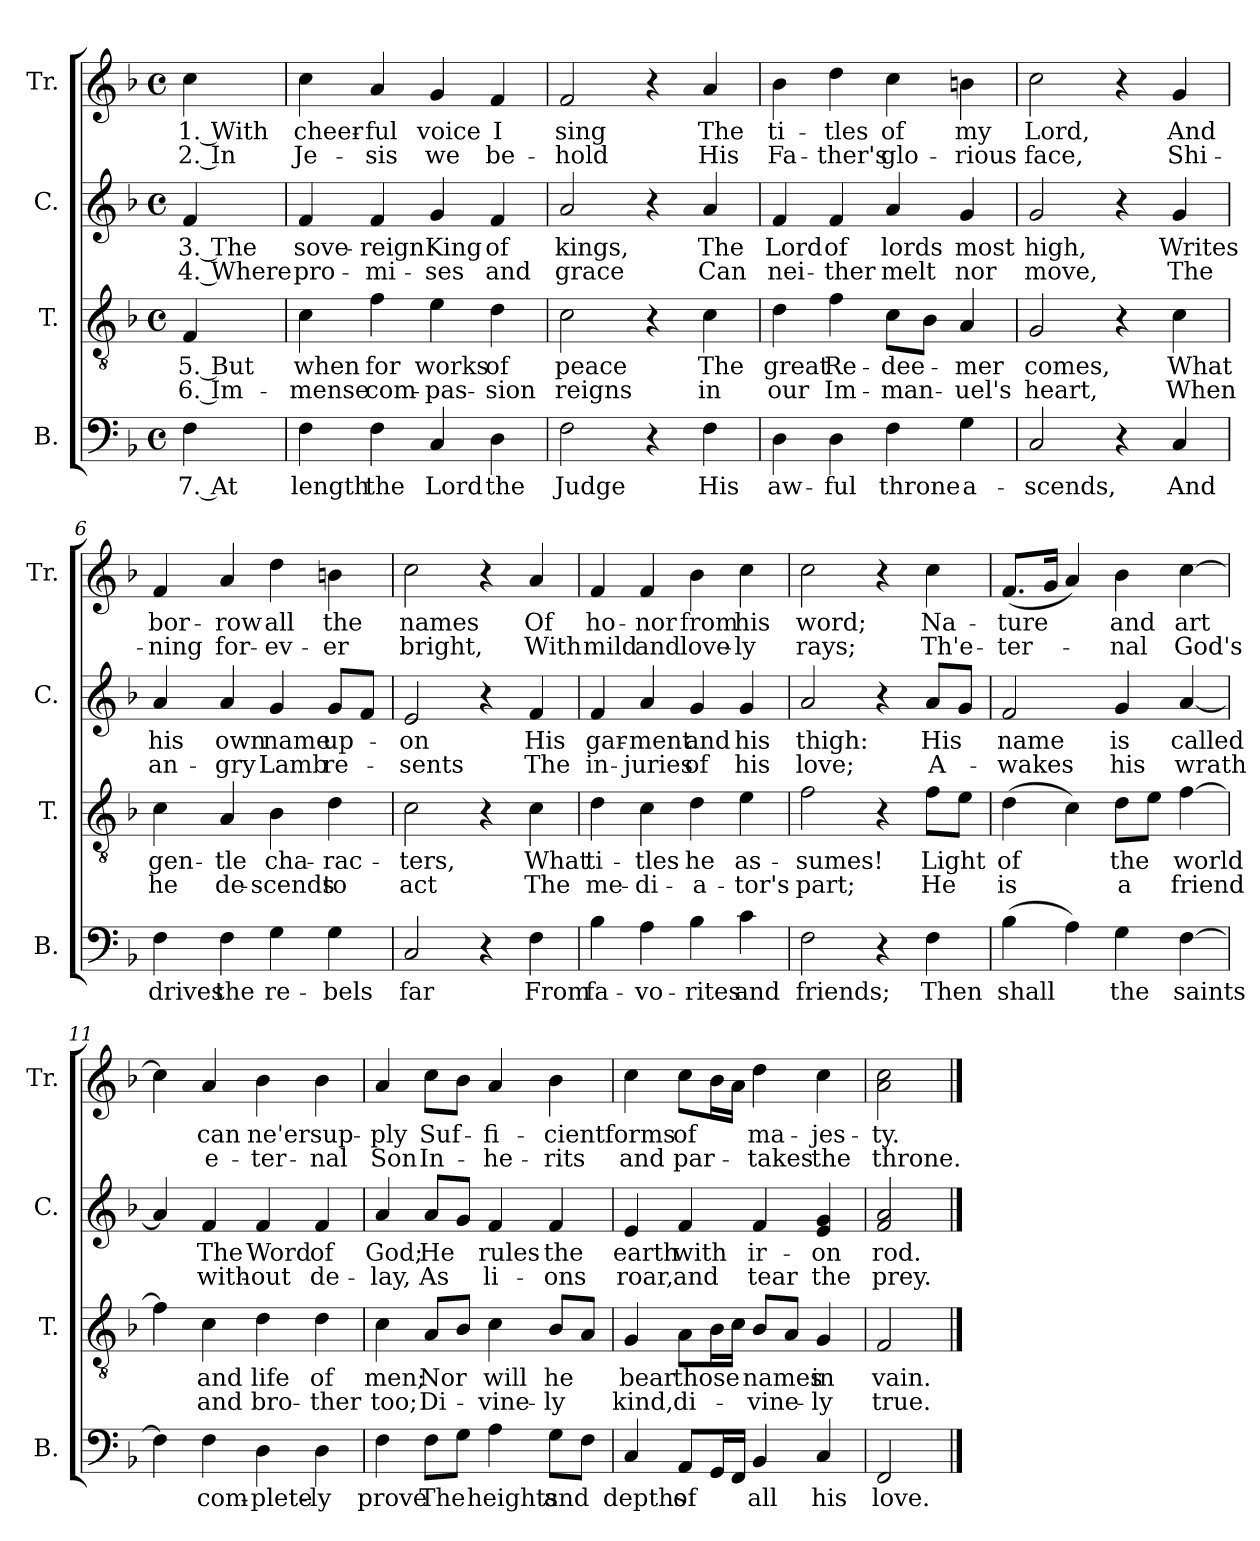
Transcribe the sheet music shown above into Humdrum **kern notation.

**kern	**text	**kern	**text	**text	**kern	**text	**text	**kern	**text	**text
*part4	*part4	*part3	*part3	*part3	*part2	*part2	*part2	*part1	*part1	*part1
*staff4	*staff4	*staff3	*staff3	*staff3	*staff2	*staff2	*staff2	*staff1	*staff1	*staff1
*I"B.	*	*I"T.	*	*	*I"C.	*	*	*I"Tr.	*	*
*I'B.	*	*I'T.	*	*	*I'C.	*	*	*I'Tr.	*	*
*clefF4	*	*clefGv2	*	*	*clefG2	*	*	*clefG2	*	*
*k[b-]	*	*k[b-]	*	*	*k[b-]	*	*	*k[b-]	*	*
*M4/4	*	*M4/4	*	*	*M4/4	*	*	*M4/4	*	*
*met(c)	*	*met(c)	*	*	*met(c)	*	*	*met(c)	*	*
*MM140	*	*MM140	*	*	*MM140	*	*	*MM140	*	*
=1	=1	=1	=1	=1	=1	=1	=1	=1	=1	=1
4F\	7. At	4F/	5. But	6. Im-	4f/	3. The	4. Where	4cc\	1. With	2. In
=2	=2	=2	=2	=2	=2	=2	=2	=2	=2	=2
4F\	length	4c\	when	-mense	4f/	sove-	pro-	4cc\	cheer-	Je-
4F\	the	4f\	for	com-	4f/	-reign	-mi-	4a/	-ful	-sis
4C/	Lord	4e\	works	-pas-	4g/	King	-ses	4g/	voice	we
4D\	the	4d\	of	-sion	4f/	of	and	4f/	I	be-
=3	=3	=3	=3	=3	=3	=3	=3	=3	=3	=3
2F\	Judge	2c\	peace	reigns	2a/	kings,	grace	2f/	sing	-hold
4r	.	4r	.	.	4r	.	.	4r	.	.
4F\	His	4c\	The	in	4a/	The	Can	4a/	The	His
=4	=4	=4	=4	=4	=4	=4	=4	=4	=4	=4
4D\	aw-	4d\	great	our	4f/	Lord	nei-	4b-\	ti-	Fa-
4D\	-ful	4f\	Re-	Im-	4f/	of	-ther	4dd\	-tles	-ther's
4F\	throne	8c\L	-dee-	-man-	4a/	lords	melt	4cc\	of	glo-
.	.	8B-\J	.	.	.	.	.	.	.	.
4G\	a-	4A/	-mer	-uel's	4g/	most	nor	4bn\	my	-rious
=5	=5	=5	=5	=5	=5	=5	=5	=5	=5	=5
2C/	-scends,	2G/	comes,	heart,	2g/	high,	move,	2cc\	Lord,	face,
4r	.	4r	.	.	4r	.	.	4r	.	.
4C/	And	4c\	What	When	4g/	Writes	The	4g/	And	Shi-
=6	=6	=6	=6	=6	=6	=6	=6	=6	=6	=6
4F\	drives	4c\	gen-	he	4a/	his	an-	4f/	bor-	-ning
4F\	the	4A/	-tle	de-	4a/	own	-gry	4a/	-row	for-
4G\	re-	4B-\	cha-	-scends	4g/	name	Lamb	4dd\	all	-ev-
4G\	-bels	4d\	-rac-	to	8g/L	up-	re-	4bn\	the	-er
.	.	.	.	.	8f/J	.	.	.	.	.
!!LO:LB:g=z
=7	=7	=7	=7	=7	=7	=7	=7	=7	=7	=7
2C/	far	2c\	-ters,	act	2e/	-on	-sents	2cc\	names	bright,
4r	.	4r	.	.	4r	.	.	4r	.	.
4F\	From	4c\	What	The	4f/	His	The	4a/	Of	With
=8	=8	=8	=8	=8	=8	=8	=8	=8	=8	=8
4B-\	fa-	4d\	ti-	me-	4f/	gar-	in-	4f/	ho-	mild
4A\	-vo-	4c\	-tles	-di-	4a/	-ment	-juries	4f/	-nor	and
4B-\	-rites	4d\	he	-a-	4g/	and	of	4b-\	from	love-
4c\	and	4e\	as-	-tor's	4g/	his	his	4cc\	his	-ly
=9	=9	=9	=9	=9	=9	=9	=9	=9	=9	=9
2F\	friends;	2f\	-sumes!	part;	2a/	thigh:	love;	2cc\	word;	rays;
4r	.	4r	.	.	4r	.	.	4r	.	.
4F\	Then	8f\L	Light	He	8a/L	His	A-	4cc\	Na-	Th'e-
.	.	8e\J	.	.	8g/J	.	.	.	.	.
=10	=10	=10	=10	=10	=10	=10	=10	=10	=10	=10
(4B-\	shall	(4d\	of	is	2f/	name	-wakes	(8.f/L	-ture	-ter-
.	.	.	.	.	.	.	.	16g/Jk	.	.
4A\)	.	4c\)	.	.	.	.	.	4a/)	.	.
4G\	the	8d\L	the	a	4g/	is	his	4b-\	and	-nal
.	.	8e\J	.	.	.	.	.	.	.	.
[4F\	saints	[4f\	world	friend	[4a/	called	wrath	[4cc\	art	God's
=11	=11	=11	=11	=11	=11	=11	=11	=11	=11	=11
4F\]	.	4f\]	.	.	4a/]	.	.	4cc\]	.	.
4F\	com-	4c\	and	and	4f/	The	with-	4a/	can	e-
4D\	-plete-	4d\	life	bro-	4f/	Word	-out	4b-\	ne'er	-ter-
4D\	-ly	4d\	of	-ther	4f/	of	de-	4b-\	sup-	-nal
!!LO:LB:g=z
=12	=12	=12	=12	=12	=12	=12	=12	=12	=12	=12
4F\	prove	4c\	men;	too;	4a/	God;	-lay,	4a/	-ply	Son
8F\L	The	8A/L	Nor	Di-	8a/L	He	As	8cc\L	Suf-	In-
8G\J	.	8B-/J	.	.	8g/J	.	.	8b-\J	.	.
4A\	heights	4c\	will	-vine-	4f/	rules	li-	4a/	-fi-	-he-
8G\L	and	8B-/L	he	-ly	4f/	the	-ons	4b-\	-cient	-rits
8F\J	.	8A/J	.	.	.	.	.	.	.	.
=13	=13	=13	=13	=13	=13	=13	=13	=13	=13	=13
4C/	depths	4G/	bear	kind,	4e/	earth	roar,	4cc\	forms	and
8AA/L	of	8A\L	those	di-	4f/	with	and	8cc\L	of	par-
16GG/L	.	16B-\L	.	.	.	.	.	16b-\L	.	.
16FF/JJ	.	16c\JJ	.	.	.	.	.	16a\JJ	.	.
4BB-/	all	8B-/L	names	-vine-	4f/	ir-	tear	4dd\	ma-	-takes
.	.	8A/J	.	.	.	.	.	.	.	.
4C/	his	4G/	in	-ly	4e/ 4g/	-on	the	4cc\	-jes-	the
=14	=14	=14	=14	=14	=14	=14	=14	=14	=14	=14
2FF/	love.	2F/	vain.	true.	2f/ 2a/	rod.	prey.	2a\ 2cc\	-ty.	throne.
==	==	==	==	==	==	==	==	==	==	==
*-	*-	*-	*-	*-	*-	*-	*-	*-	*-	*-
